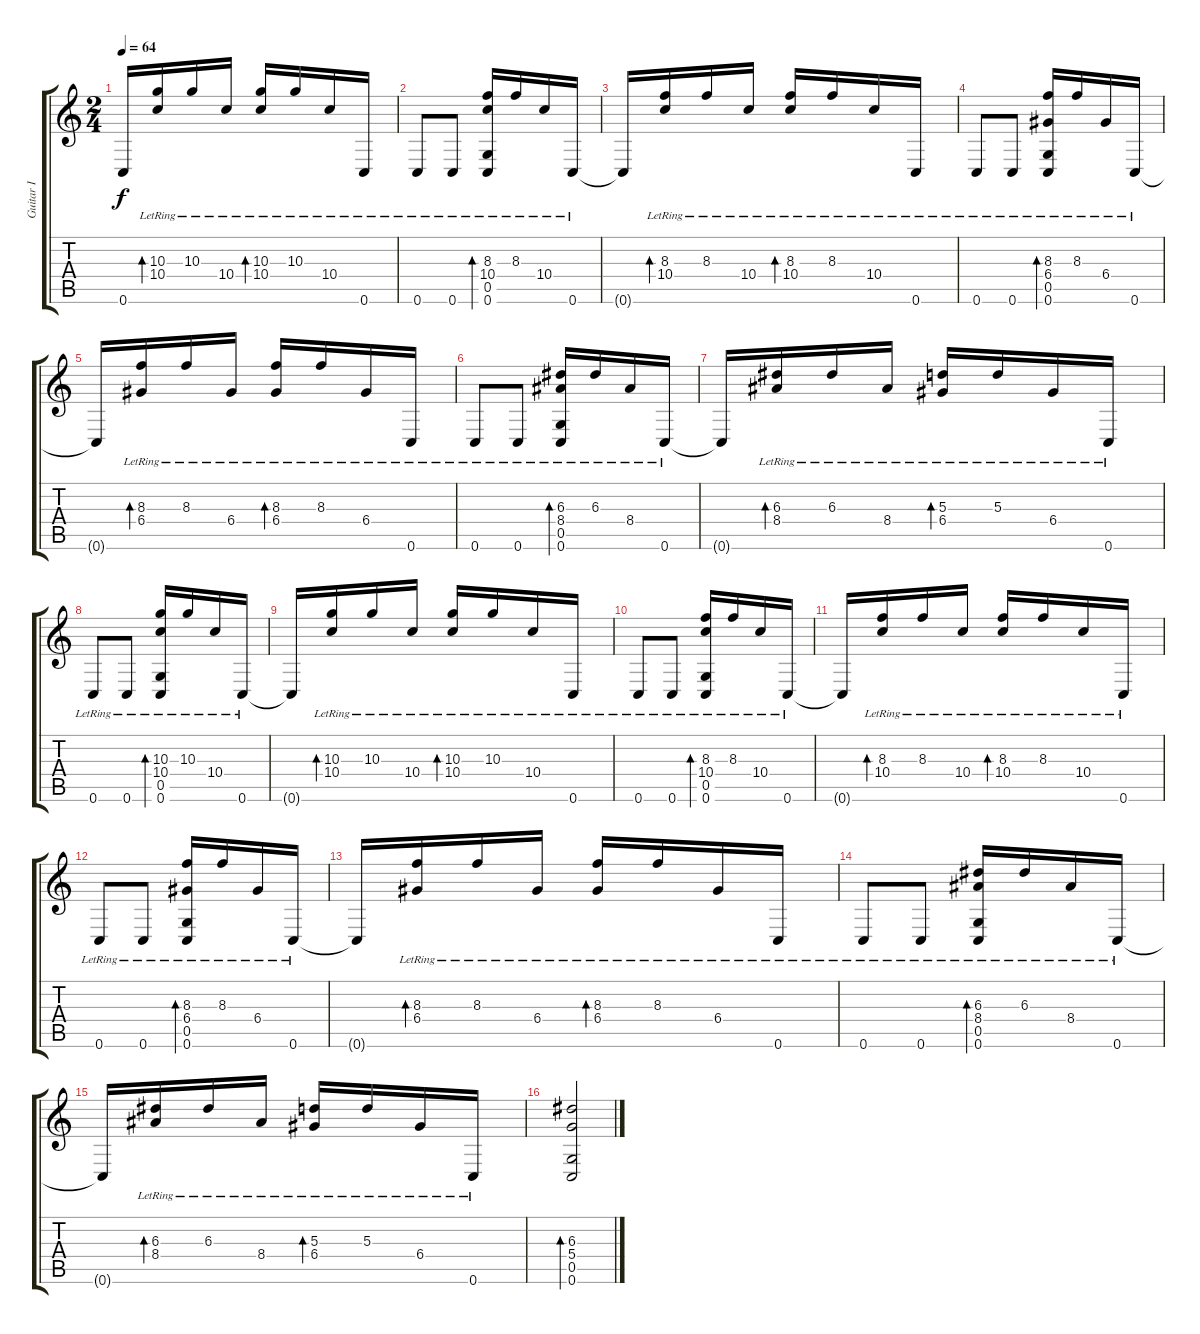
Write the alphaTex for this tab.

\track ("Guitar I" "Guitar I") {instrument overdrivenguitar}
\staff {score tabs}
\tuning (G4 E4 A3 D3 G2 C2) {hide}
\ts (2 4)
\tempo 64
\clef g2
\ks c
0.6{t}.16{dy f} (10.3{lr} 10.4{lr}).16{bd 60} 10.3{lr}.16 10.4{lr}.16 (10.3{lr} 10.4{lr}).16{bd 60} 10.3{lr}.16 10.4{lr}.16 0.6{lr}.16 |
0.6{lr}.8 0.6{lr}.8 (8.3{lr} 10.4{lr} 0.5{lr} 0.6{lr}).16{bd 60} 8.3{lr}.16 10.4{lr}.16 0.6{lr}.16 |
0.6{t}.16 (8.3{lr} 10.4{lr}).16{bd 60} 8.3{lr}.16 10.4{lr}.16 (8.3{lr} 10.4{lr}).16{bd 60} 8.3{lr}.16 10.4{lr}.16 0.6{lr}.16 |
0.6{lr}.8 0.6{lr}.8 (8.3{lr} 6.4{lr} 0.5{lr} 0.6{lr}).16{bd 60} 8.3{lr}.16 6.4{lr}.16 0.6{lr}.16 |
0.6{t}.16 (8.3{lr} 6.4{lr}).16{bd 60} 8.3{lr}.16 6.4{lr}.16 (8.3{lr} 6.4{lr}).16{bd 60} 8.3{lr}.16 6.4{lr}.16 0.6{lr}.16 |
0.6{lr}.8 0.6{lr}.8 (6.3{lr} 8.4{lr} 0.5{lr} 0.6{lr}).16{bd 60} 6.3{lr}.16 8.4{lr}.16 0.6{lr}.16 |
0.6{t}.16 (6.3{lr} 8.4{lr}).16{bd 60} 6.3{lr}.16 8.4{lr}.16 (5.3{lr} 6.4{lr}).16{bd 60} 5.3{lr}.16 6.4{lr}.16 0.6{lr}.16 |
0.6{lr}.8 0.6{lr}.8 (10.3{lr} 10.4{lr} 0.5{lr} 0.6{lr}).16{bd 60} 10.3{lr}.16 10.4{lr}.16 0.6{lr}.16 |
0.6{t}.16 (10.3{lr} 10.4{lr}).16{bd 60} 10.3{lr}.16 10.4{lr}.16 (10.3{lr} 10.4{lr}).16{bd 60} 10.3{lr}.16 10.4{lr}.16 0.6{lr}.16 |
0.6{lr}.8 0.6{lr}.8 (8.3{lr} 10.4{lr} 0.5{lr} 0.6{lr}).16{bd 60} 8.3{lr}.16 10.4{lr}.16 0.6{lr}.16 |
0.6{t}.16 (8.3{lr} 10.4{lr}).16{bd 60} 8.3{lr}.16 10.4{lr}.16 (8.3{lr} 10.4{lr}).16{bd 60} 8.3{lr}.16 10.4{lr}.16 0.6{lr}.16 |
0.6{lr}.8 0.6{lr}.8 (8.3{lr} 6.4{lr} 0.5{lr} 0.6{lr}).16{bd 60} 8.3{lr}.16 6.4{lr}.16 0.6{lr}.16 |
0.6{t}.16 (8.3{lr} 6.4{lr}).16{bd 60} 8.3{lr}.16 6.4{lr}.16 (8.3{lr} 6.4{lr}).16{bd 60} 8.3{lr}.16 6.4{lr}.16 0.6{lr}.16 |
0.6{lr}.8 0.6{lr}.8 (6.3{lr} 8.4{lr} 0.5{lr} 0.6{lr}).16{bd 60} 6.3{lr}.16 8.4{lr}.16 0.6{lr}.16 |
0.6{t}.16 (6.3{lr} 8.4{lr}).16{bd 60} 6.3{lr}.16 8.4{lr}.16 (5.3{lr} 6.4{lr}).16{bd 60} 5.3{lr}.16 6.4{lr}.16 0.6{lr}.16 |
(6.3 5.4 0.5 0.6).2{bd 60}
